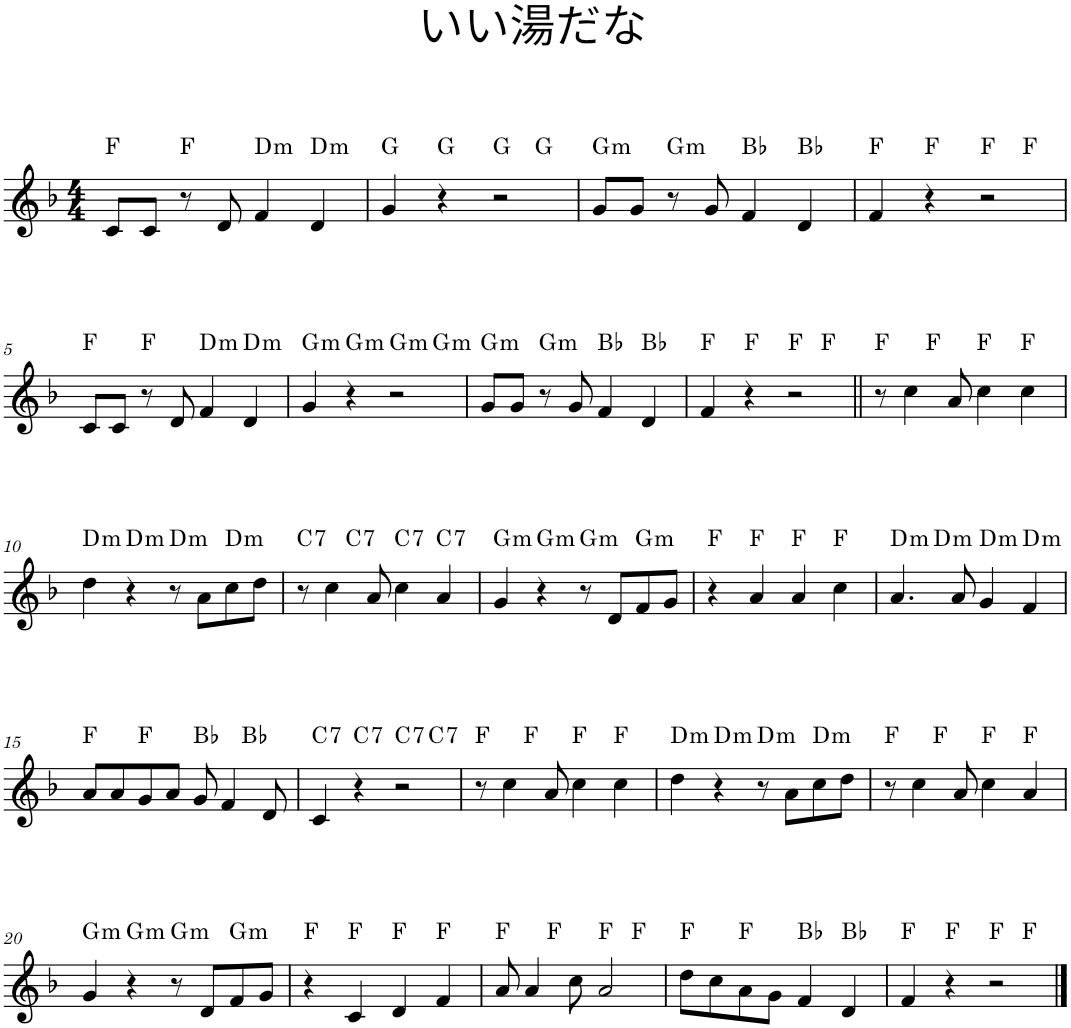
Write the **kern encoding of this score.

**kern	**harte
*part1	*part1
*staff1	*
*I"Piano	*
*I'Pno.	*
*clefG2	*
*k[b-]	*
*M4/4	*
=1	=1
8c/L	F:maj
8c/J	.
8r	F:maj
8d/	.
!	!LO:H:kt=m
4f/	D:min
!	!LO:H:kt=m
4d/	D:min
=2	=2
*^	*
4g/	2.ryy	G:maj
4r	.	G:maj
2r	.	G:maj
.	4ryy	G:maj
=3	=3	=3
!	!	!LO:H:kt=m
*v	*v	*
8g/L	G:min
8g/J	.
!	!LO:H:kt=m
8r	G:min
8g/	.
4f/	Bb:maj
4d/	Bb:maj
=4	=4
*^	*
4f/	2.ryy	F:maj
4r	.	F:maj
2r	.	F:maj
.	4ryy	F:maj
*v	*v	*
!!LO:LB:g=z
=5	=5
8c/L	F:maj
8c/J	.
8r	F:maj
8d/	.
!	!LO:H:kt=m
4f/	D:min
!	!LO:H:kt=m
4d/	D:min
=6	=6
!	!LO:H:kt=m
*^	*
4g/	2.ryy	G:min
!	!	!LO:H:kt=m
4r	.	G:min
!	!	!LO:H:kt=m
2r	.	G:min
!	!	!LO:H:kt=m
.	4ryy	G:min
=7	=7	=7
!	!	!LO:H:kt=m
*v	*v	*
8g/L	G:min
8g/J	.
!	!LO:H:kt=m
8r	G:min
8g/	.
4f/	Bb:maj
4d/	Bb:maj
=8	=8
*^	*
4f/	2.ryy	F:maj
4r	.	F:maj
2r	.	F:maj
.	4ryy	F:maj
=9||	=9||	=9||
8r	4ryy	F:maj
4cc\	.	.
.	2.ryy	F:maj
8a/	.	.
4cc\	.	F:maj
4cc\	.	F:maj
!!LO:LB:g=z	!!
=10	=10	=10
!	!	!LO:H:kt=m
*v	*v	*
4dd\	D:min
!	!LO:H:kt=m
4r	D:min
!	!LO:H:kt=m
8r	D:min
8a\L	.
!	!LO:H:kt=m
8cc\	D:min
8dd\J	.
=11	=11
!	!LO:H:kt=7
*^	*
8r	4ryy	C:7
4cc\	.	.
!	!	!LO:H:kt=7
.	2.ryy	C:7
8a/	.	.
!	!	!LO:H:kt=7
4cc\	.	C:7
!	!	!LO:H:kt=7
4a/	.	C:7
=12	=12	=12
!	!	!LO:H:kt=m
*v	*v	*
4g/	G:min
!	!LO:H:kt=m
4r	G:min
!	!LO:H:kt=m
8r	G:min
8d/L	.
!	!LO:H:kt=m
8f/	G:min
8g/J	.
=13	=13
4r	F:maj
4a/	F:maj
4a/	F:maj
4cc\	F:maj
=14	=14
!	!LO:H:kt=m
*^	*
4.a/	4ryy	D:min
!	!	!LO:H:kt=m
.	2.ryy	D:min
8a/	.	.
!	!	!LO:H:kt=m
4g/	.	D:min
!	!	!LO:H:kt=m
4f/	.	D:min
!!LO:LB:g=z	!!
=15	=15	=15
8a/L	2.ryy	F:maj
8a/	.	.
8g/	.	F:maj
8a/J	.	.
8g/	.	Bb:maj
4f/	.	.
.	4ryy	Bb:maj
8d/	.	.
=16	=16	=16
!	!	!LO:H:kt=7
4c/	2.ryy	C:7
!	!	!LO:H:kt=7
4r	.	C:7
!	!	!LO:H:kt=7
2r	.	C:7
!	!	!LO:H:kt=7
.	4ryy	C:7
=17	=17	=17
8r	4ryy	F:maj
4cc\	.	.
.	2.ryy	F:maj
8a/	.	.
4cc\	.	F:maj
4cc\	.	F:maj
=18	=18	=18
!	!	!LO:H:kt=m
*v	*v	*
4dd\	D:min
!	!LO:H:kt=m
4r	D:min
!	!LO:H:kt=m
8r	D:min
8a\L	.
!	!LO:H:kt=m
8cc\	D:min
8dd\J	.
=19	=19
*^	*
8r	4ryy	F:maj
4cc\	.	.
.	2.ryy	F:maj
8a/	.	.
4cc\	.	F:maj
4a/	.	F:maj
!!LO:LB:g=z	!!
=20	=20	=20
!	!	!LO:H:kt=m
*v	*v	*
4g/	G:min
!	!LO:H:kt=m
4r	G:min
!	!LO:H:kt=m
8r	G:min
8d/L	.
!	!LO:H:kt=m
8f/	G:min
8g/J	.
=21	=21
4r	F:maj
4c/	F:maj
4d/	F:maj
4f/	F:maj
=22	=22
*^	*
*	*^	*
8a/	4ryy	2.ryy	F:maj
4a/	.	.	.
.	2.ryy	.	F:maj
8cc\	.	.	.
2a/	.	.	F:maj
.	.	4ryy	F:maj
*v	*v	*v	*
=23	=23
8dd\L	F:maj
8cc\	.
8a\	F:maj
8g\J	.
4f/	Bb:maj
4d/	Bb:maj
=24	=24
*^	*
4f/	2.ryy	F:maj
4r	.	F:maj
2r	.	F:maj
.	4ryy	F:maj
*v	*v	*
==	==
*-	*-
